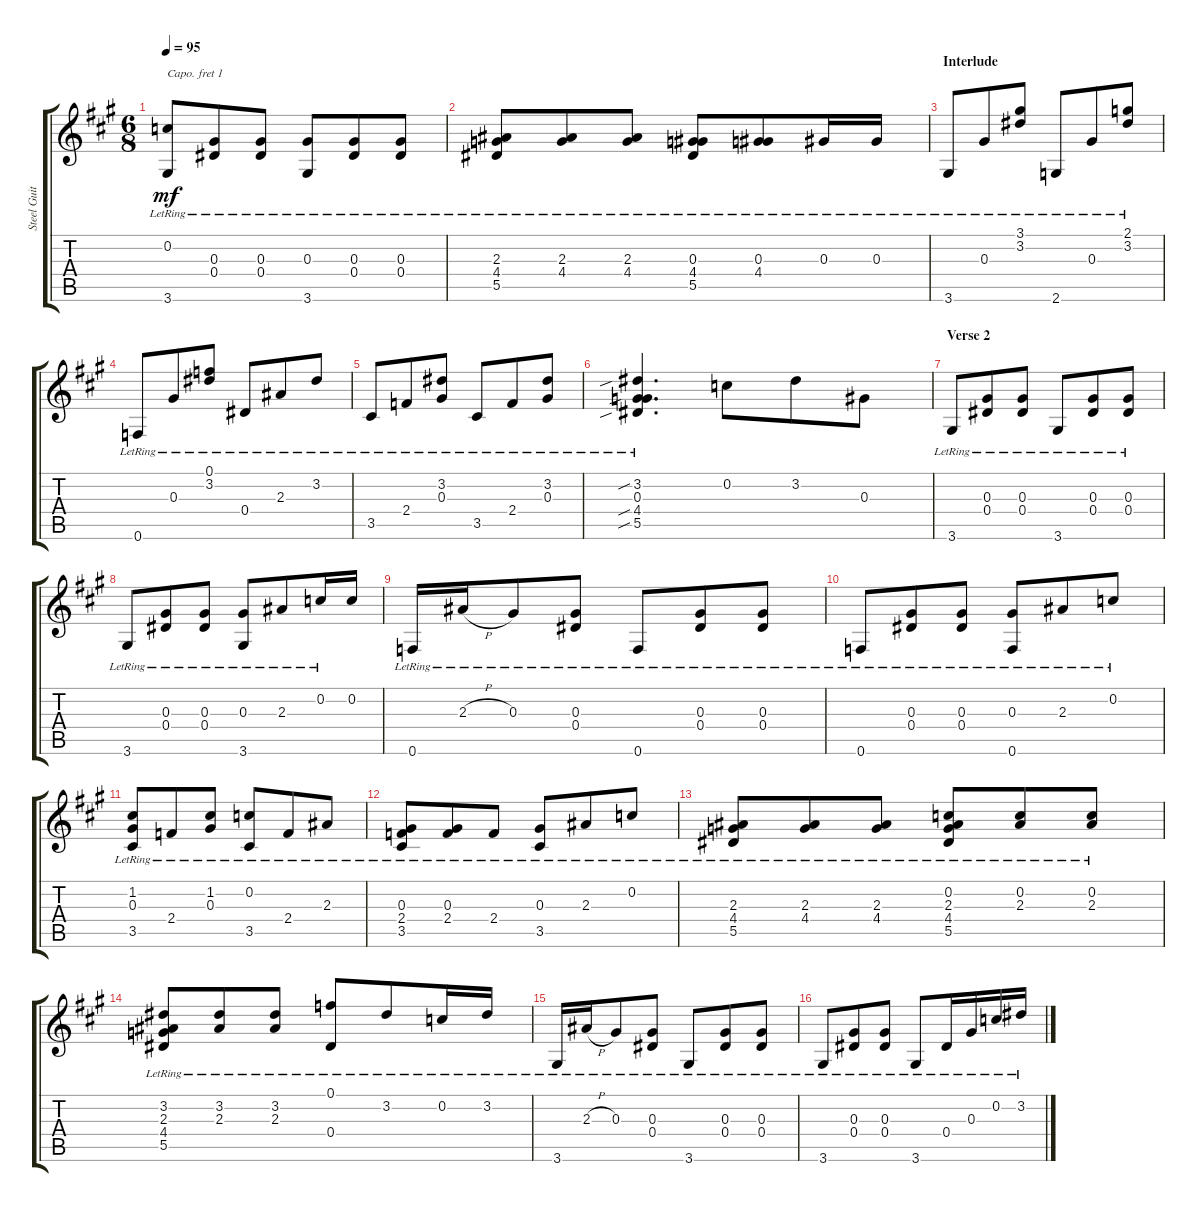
\track ("Steel Guitar" "Steel Guit") {instrument acousticguitarsteel}
\staff {score tabs}
\capo 1
\tuning (E4 B3 G3 D3 A2 E2) {hide}
\ts (6 8)
\tempo 95
\clef g2
\ks a
(0.2{lr} 3.6{lr}).8{dy mf} (0.3{lr} 0.4{lr}).8 (0.3{lr} 0.4{lr}).8 (0.3{lr} 3.6{lr}).8 (0.3{lr} 0.4{lr}).8 (0.3{lr} 0.4{lr}).8 |
(2.3{lr} 4.4{lr} 5.5{lr}).8 (2.3{lr} 4.4{lr}).8 (2.3{lr} 4.4{lr}).8 (0.3{lr} 4.4{lr} 5.5{lr}).8 (0.3{lr} 4.4{lr}).8 0.3{lr}.16 0.3{lr}.16 |
\section ("" "Interlude")
3.6{lr}.8 0.3{lr}.8 (3.1{lr} 3.2{lr}).8 2.6{lr}.8 0.3{lr}.8 (2.1{lr} 3.2{lr}).8 |
0.6{lr}.8 0.3{lr}.8 (0.1{lr} 3.2{lr}).8 0.4{lr}.8 2.3{lr}.8 3.2{lr}.8 |
3.5{lr}.8 2.4{lr}.8 (3.2{lr} 0.3{lr}).8 3.5{lr}.8 2.4{lr}.8 (3.2{lr} 0.3{lr}).8 |
(3.2{sib lr} 0.3{lr} 4.4{sib lr} 5.5{sib lr}).4{d} 0.2.8 3.2.8 0.3.8 |
\section ("" "Verse 2")
3.6{lr}.8 (0.3{lr} 0.4{lr}).8 (0.3{lr} 0.4{lr}).8 3.6{lr}.8 (0.3{lr} 0.4{lr}).8 (0.3{lr} 0.4{lr}).8 |
3.6{lr}.8 (0.3{lr} 0.4{lr}).8 (0.3{lr} 0.4{lr}).8 (0.3 3.6{lr}).8 2.3{lr}.8 0.2{lr}.16 0.2.16 |
0.6{lr}.16 2.3{h lr}.16 0.3{lr}.8 (0.3{lr} 0.4{lr}).8 0.6{lr}.8 (0.3{lr} 0.4{lr}).8 (0.3{lr} 0.4{lr}).8 |
0.6{lr}.8 (0.3{lr} 0.4{lr}).8 (0.3{lr} 0.4{lr}).8 (0.3{lr} 0.6{lr}).8 2.3{lr}.8 0.2{lr}.8 |
(1.2{lr} 0.3{lr} 3.5{lr}).8 2.4{lr}.8 (1.2{lr} 0.3{lr}).8 (0.2{lr} 3.5{lr}).8 2.4{lr}.8 2.3{lr}.8 |
(0.3{lr} 2.4{lr} 3.5{lr}).8 (0.3{lr} 2.4{lr}).8 2.4{lr}.8 (0.3{lr} 3.5{lr}).8 2.3{lr}.8 0.2{lr}.8 |
(2.3{lr} 4.4{lr} 5.5{lr}).8 (2.3 4.4{lr}).8 (2.3 4.4{lr}).8 (0.2 2.3 4.4 5.5{lr}).8 (0.2{lr} 2.3{lr}).8 (0.2{lr} 2.3{lr}).8 |
(3.2{lr} 2.3{lr} 4.4{lr} 5.5{lr}).8 (3.2{lr} 2.3{lr}).8 (3.2{lr} 2.3{lr}).8 (0.1{lr} 0.4{lr}).8 3.2{lr}.8 0.2{lr}.16 3.2{lr}.16 |
3.6{lr}.16 2.3{h lr}.16 0.3{lr}.8 (0.3{lr} 0.4{lr}).8 3.6{lr}.8 (0.3{lr} 0.4{lr}).8 (0.3{lr} 0.4{lr}).8 |
3.6{lr}.8 (0.3{lr} 0.4{lr}).8 (0.3{lr} 0.4{lr}).8 3.6{lr}.8 0.4{lr}.16 0.3{lr}.16 0.2{lr}.16 3.2{lr}.16
